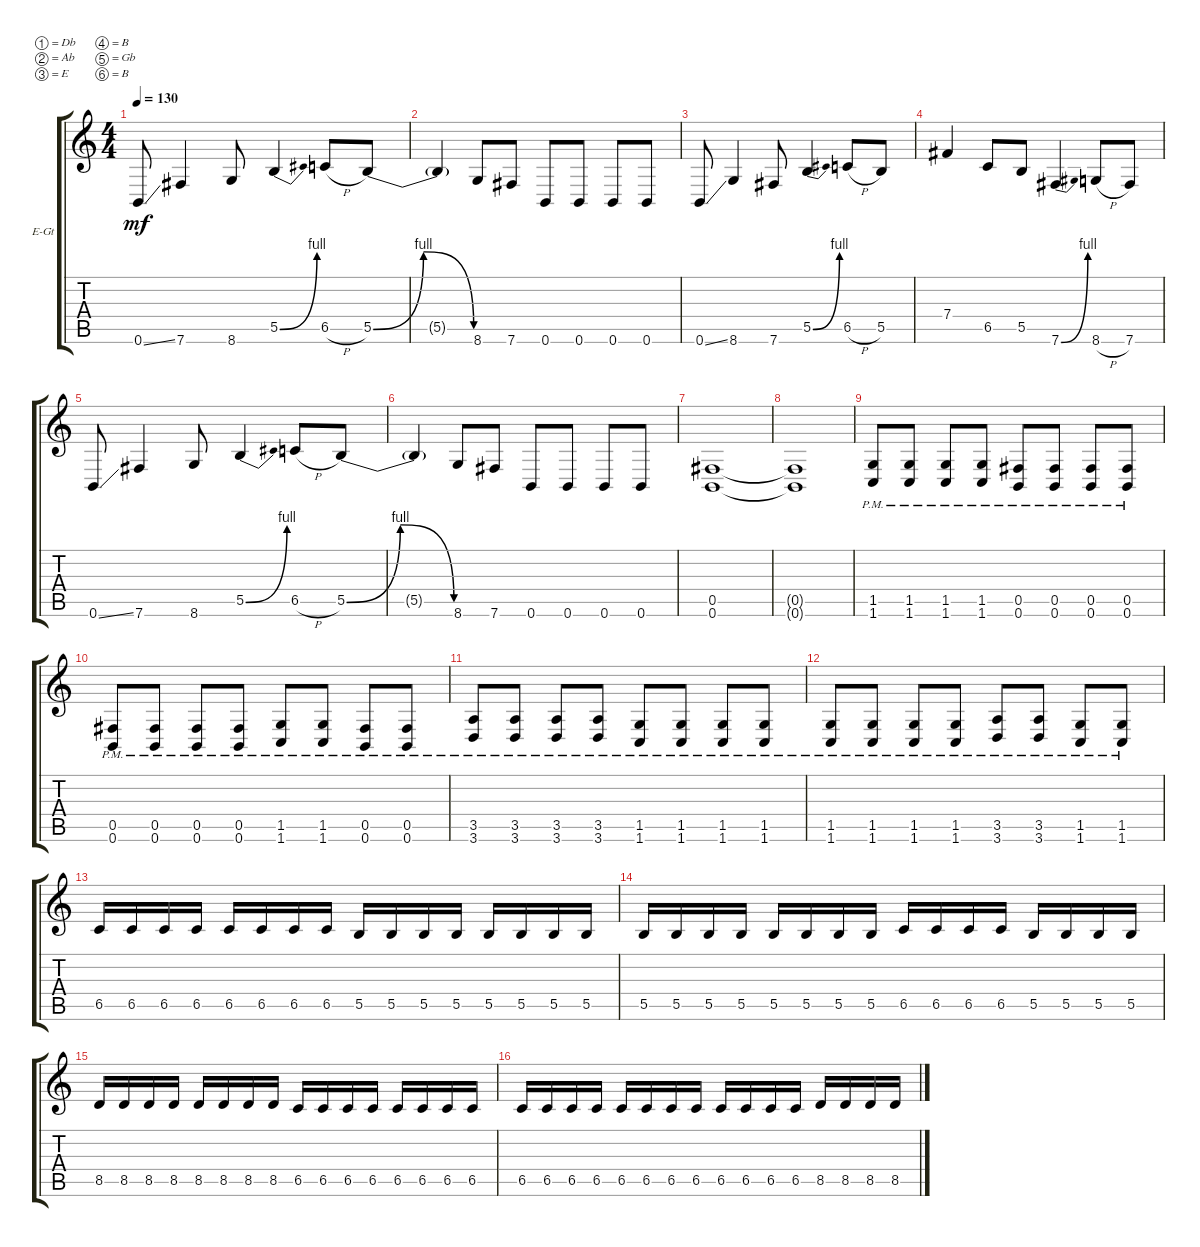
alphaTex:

\defaultSystemsLayout 4
\bracketExtendMode groupsimilarinstruments
\firstSystemTrackNameOrientation horizontal
\otherSystemsTrackNameOrientation horizontal
\track ("Electric Guitar" "E-Gt") {instrument distortionguitar}
\staff {score tabs}
\tuning (Db4 Ab3 E3 B2 Gb2 B1)
\ts (4 4)
\tempo 130
\clef g2
\ks c
0.6{ss}.8{dy mf} 7.6.4 8.6.8 5.5{be (bend 0 0 15 4)}.4 6.5{h}.8 5.5{be (bendrelease 0 0 10.2 4 20.4 4 30 0)}.8 |
5.5{t}.4 8.6.8 7.6.8 0.6.8 0.6.8 0.6.8 0.6.8 |
0.6{ss}.8 8.6.4 7.6.8 5.5{be (bend 0 0 15 4)}.4 6.5{h}.8 5.5.8 |
7.4.4 6.5.8 5.5.8 7.6{be (bend 0 0 15 4)}.4 8.6{h}.8 7.6.8 |
0.6{ss}.8 7.6.4 8.6.8 5.5{be (bend 0 0 15 4)}.4 6.5{h}.8 5.5{be (bendrelease 0 0 10.2 4 20.4 4 30 0)}.8 |
5.5{t}.4 8.6.8 7.6.8 0.6.8 0.6.8 0.6.8 0.6.8 |
(0.6 0.5).1 |
(0.5{t} 0.6{t}).1 |
(1.6{pm} 1.5{pm}).8 (1.6{pm} 1.5{pm}).8 (1.6{pm} 1.5{pm}).8 (1.6{pm} 1.5{pm}).8 (0.6{pm} 0.5{pm}).8 (0.6{pm} 0.5{pm}).8 (0.6{pm} 0.5{pm}).8 (0.6{pm} 0.5{pm}).8 |
(0.6{pm} 0.5{pm}).8 (0.6{pm} 0.5{pm}).8 (0.6{pm} 0.5{pm}).8 (0.6{pm} 0.5{pm}).8 (1.6{pm} 1.5{pm}).8 (1.6{pm} 1.5{pm}).8 (0.6{pm} 0.5{pm}).8 (0.6{pm} 0.5{pm}).8 |
(3.6{pm} 3.5{pm}).8 (3.6{pm} 3.5{pm}).8 (3.6{pm} 3.5{pm}).8 (3.6{pm} 3.5{pm}).8 (1.6{pm} 1.5{pm}).8 (1.6{pm} 1.5{pm}).8 (1.6{pm} 1.5{pm}).8 (1.6{pm} 1.5{pm}).8 |
(1.6{pm} 1.5{pm}).8 (1.6{pm} 1.5{pm}).8 (1.6{pm} 1.5{pm}).8 (1.6{pm} 1.5{pm}).8 (3.6{pm} 3.5{pm}).8 (3.6{pm} 3.5{pm}).8 (1.6{pm} 1.5{pm}).8 (1.6{pm} 1.5{pm}).8 |
6.5.16 6.5.16 6.5.16 6.5.16 6.5.16 6.5.16 6.5.16 6.5.16 5.5.16 5.5.16 5.5.16 5.5.16 5.5.16 5.5.16 5.5.16 5.5.16 |
5.5.16 5.5.16 5.5.16 5.5.16 5.5.16 5.5.16 5.5.16 5.5.16 6.5.16 6.5.16 6.5.16 6.5.16 5.5.16 5.5.16 5.5.16 5.5.16 |
8.5.16 8.5.16 8.5.16 8.5.16 8.5.16 8.5.16 8.5.16 8.5.16 6.5.16 6.5.16 6.5.16 6.5.16 6.5.16 6.5.16 6.5.16 6.5.16 |
6.5.16 6.5.16 6.5.16 6.5.16 6.5.16 6.5.16 6.5.16 6.5.16 6.5.16 6.5.16 6.5.16 6.5.16 8.5.16 8.5.16 8.5.16 8.5.16
